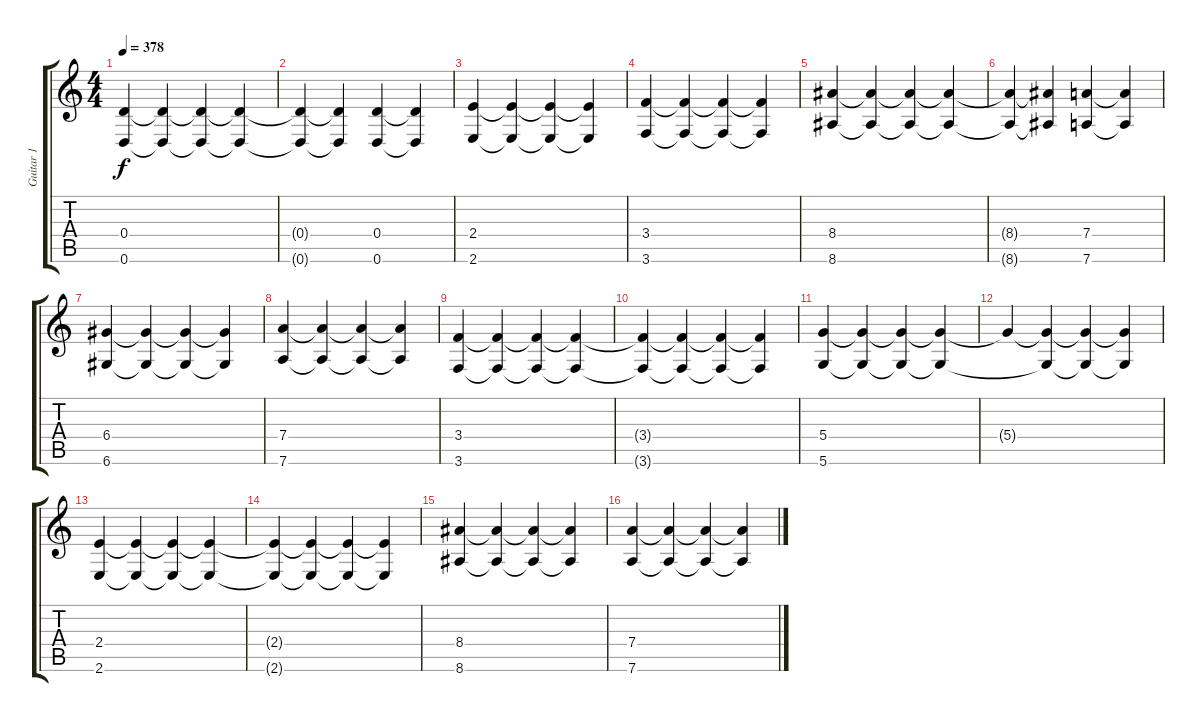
\track ("Guitar 1" "Guitar 1") {instrument distortionguitar}
\staff {score tabs}
\tuning (E4 B3 G3 D3 A2 D2) {hide}
\ts (4 4)
\tempo 378
\clef g2
\ks c
(0.4 0.6).4{dy f} (0.4{t} 0.6{t}).4 (0.4{t} 0.6{t}).4 (0.4{t} 0.6{t}).4 |
(0.4{t} 0.6{t}).4 (0.4{t} 0.6{t}).4 (0.4 0.6).4 (0.4{t} 0.6{t}).4 |
(2.4 2.6).4 (2.4{t} 2.6{t}).4 (2.4{t} 2.6{t}).4 (2.4{t} 2.6{t}).4 |
(3.4 3.6).4 (3.4{t} 3.6{t}).4 (3.4{t} 3.6{t}).4 (3.4{t} 3.6{t}).4 |
(8.4 8.6).4 (8.4{t} 8.6{t}).4 (8.4{t} 8.6{t}).4 (8.4{t} 8.6{t}).4 |
(8.4{t} 8.6{t}).4 (8.4{t} 8.6{t}).4 (7.4 7.6).4 (7.4{t} 7.6{t}).4 |
(6.4 6.6).4 (6.4{t} 6.6{t}).4 (6.4{t} 6.6{t}).4 (6.4{t} 6.6{t}).4 |
(7.4 7.6).4 (7.4{t} 7.6{t}).4 (7.4{t} 7.6{t}).4 (7.4{t} 7.6{t}).4 |
(3.4 3.6).4 (3.4{t} 3.6{t}).4 (3.4{t} 3.6{t}).4 (3.4{t} 3.6{t}).4 |
(3.4{t} 3.6{t}).4 (3.4{t} 3.6{t}).4 (3.4{t} 3.6{t}).4 (3.4{t} 3.6{t}).4 |
(5.4 5.6).4 (5.4{t} 5.6{t}).4 (5.4{t} 5.6{t}).4 (5.4{t} 5.6{t}).4 |
5.4{t}.4 (5.4{t} 5.6{t}).4 (5.4{t} 5.6{t}).4 (5.4{t} 5.6{t}).4 |
(2.4 2.6).4 (2.4{t} 2.6{t}).4 (2.4{t} 2.6{t}).4 (2.4{t} 2.6{t}).4 |
(2.4{t} 2.6{t}).4 (2.4{t} 2.6{t}).4 (2.4{t} 2.6{t}).4 (2.4{t} 2.6{t}).4 |
(8.4 8.6).4 (8.4{t} 8.6{t}).4 (8.4{t} 8.6{t}).4 (8.4{t} 8.6{t}).4 |
(7.4 7.6).4 (7.4{t} 7.6{t}).4 (7.4{t} 7.6{t}).4 (7.4{t} 7.6{t}).4
